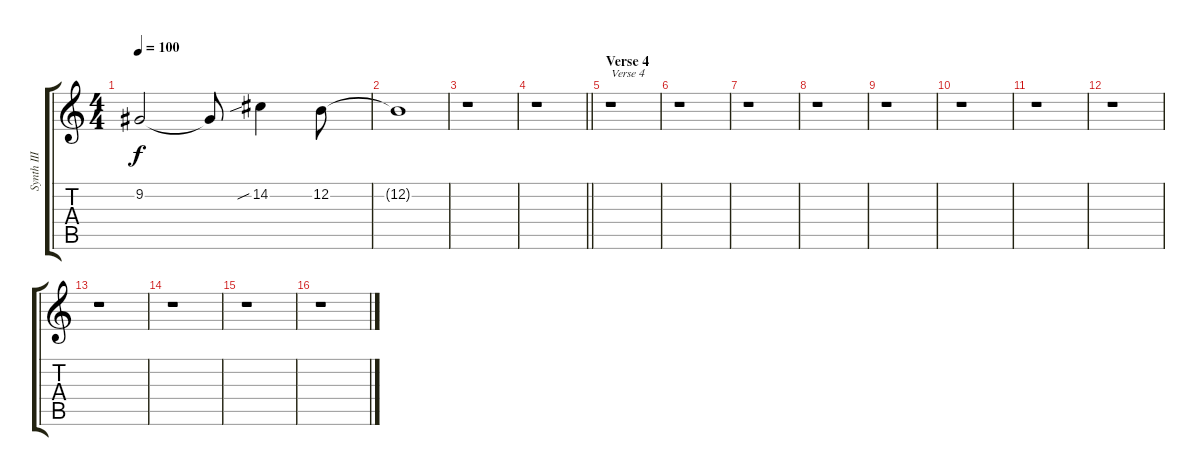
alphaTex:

\track ("Synth III" "Synth III") {instrument fx8scifi}
\staff {score tabs}
\tuning (E4 B3 G3 D3 A2 E2) {hide}
\ts (4 4)
\tempo 100
\clef g2
\ks c
9.2.2{dy f} 9.2{t}.8 14.2{sib}.4 12.2.8 |
12.2{t}.1 |
r.1 |
\barLineRight lightlight
r.1 |
\section ("" "Verse 4")
r.1{txt "Verse 4"} |
r.1 |
r.1 |
r.1 |
r.1 |
r.1 |
r.1 |
r.1 |
r.1 |
r.1 |
r.1 |
r.1
